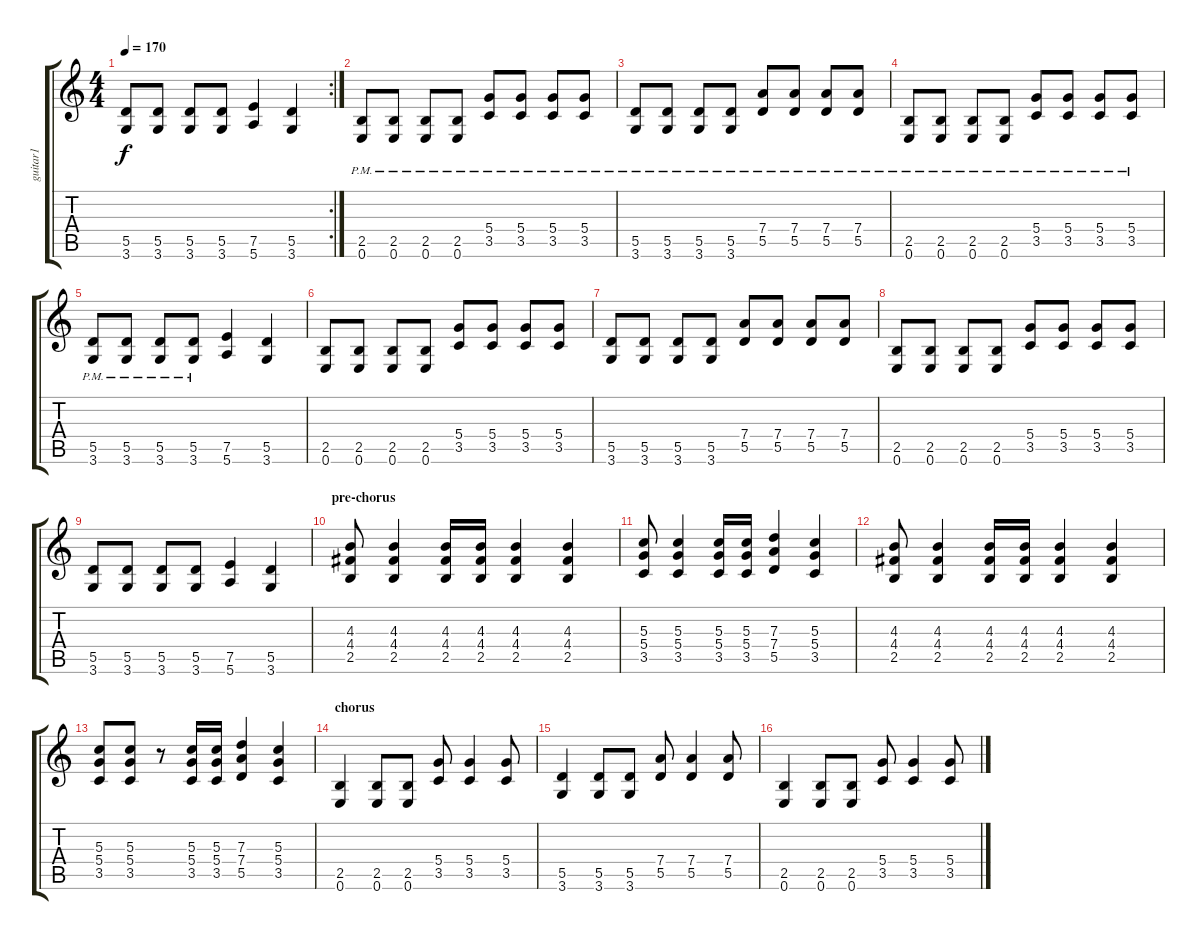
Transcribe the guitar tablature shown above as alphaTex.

\track ("guitar1" "guitar1") {instrument distortionguitar}
\staff {score tabs}
\tuning (E4 B3 G3 D3 A2 E2) {hide}
\rc 2
\ts (4 4)
\tempo 170
\clef g2
\ks c
(5.5 3.6).8{dy f} (5.5 3.6).8 (5.5 3.6).8 (5.5 3.6).8 (7.5 5.6).4 (5.5 3.6).4 |
(2.5{pm} 0.6{pm}).8 (2.5{pm} 0.6{pm}).8 (2.5{pm} 0.6{pm}).8 (2.5{pm} 0.6{pm}).8 (5.4{pm} 3.5{pm}).8 (5.4{pm} 3.5{pm}).8 (5.4{pm} 3.5{pm}).8 (5.4{pm} 3.5{pm}).8 |
(5.5{pm} 3.6{pm}).8 (5.5{pm} 3.6{pm}).8 (5.5{pm} 3.6{pm}).8 (5.5{pm} 3.6{pm}).8 (7.4{pm} 5.5{pm}).8 (7.4{pm} 5.5{pm}).8 (7.4{pm} 5.5{pm}).8 (7.4{pm} 5.5{pm}).8 |
(2.5{pm} 0.6{pm}).8 (2.5{pm} 0.6{pm}).8 (2.5{pm} 0.6{pm}).8 (2.5{pm} 0.6{pm}).8 (5.4{pm} 3.5{pm}).8 (5.4{pm} 3.5{pm}).8 (5.4{pm} 3.5{pm}).8 (5.4{pm} 3.5{pm}).8 |
(5.5{pm} 3.6{pm}).8 (5.5{pm} 3.6{pm}).8 (5.5{pm} 3.6{pm}).8 (5.5{pm} 3.6{pm}).8 (7.5 5.6).4 (5.5 3.6).4 |
(2.5 0.6).8 (2.5 0.6).8 (2.5 0.6).8 (2.5 0.6).8 (5.4 3.5).8 (5.4 3.5).8 (5.4 3.5).8 (5.4 3.5).8 |
(5.5 3.6).8 (5.5 3.6).8 (5.5 3.6).8 (5.5 3.6).8 (7.4 5.5).8 (7.4 5.5).8 (7.4 5.5).8 (7.4 5.5).8 |
(2.5 0.6).8 (2.5 0.6).8 (2.5 0.6).8 (2.5 0.6).8 (5.4 3.5).8 (5.4 3.5).8 (5.4 3.5).8 (5.4 3.5).8 |
(5.5 3.6).8 (5.5 3.6).8 (5.5 3.6).8 (5.5 3.6).8 (7.5 5.6).4 (5.5 3.6).4 |
\section ("" "pre-chorus")
(4.3 4.4 2.5).8 (4.3 4.4 2.5).4 (4.3 4.4 2.5).16 (4.3 4.4 2.5).16 (4.3 4.4 2.5).4 (4.3 4.4 2.5).4 |
(5.3 5.4 3.5).8 (5.3 5.4 3.5).4 (5.3 5.4 3.5).16 (5.3 5.4 3.5).16 (7.3 7.4 5.5).4 (5.3 5.4 3.5).4 |
(4.3 4.4 2.5).8 (4.3 4.4 2.5).4 (4.3 4.4 2.5).16 (4.3 4.4 2.5).16 (4.3 4.4 2.5).4 (4.3 4.4 2.5).4 |
(5.3 5.4 3.5).8 (5.3 5.4 3.5).8 r.8 (5.3 5.4 3.5).16 (5.3 5.4 3.5).16 (7.3 7.4 5.5).4 (5.3 5.4 3.5).4 |
\section ("" "chorus")
(2.5 0.6).4 (2.5 0.6).8 (2.5 0.6).8 (5.4 3.5).8 (5.4 3.5).4 (5.4 3.5).8 |
(5.5 3.6).4 (5.5 3.6).8 (5.5 3.6).8 (7.4 5.5).8 (7.4 5.5).4 (7.4 5.5).8 |
(2.5 0.6).4 (2.5 0.6).8 (2.5 0.6).8 (5.4 3.5).8 (5.4 3.5).4 (5.4 3.5).8
